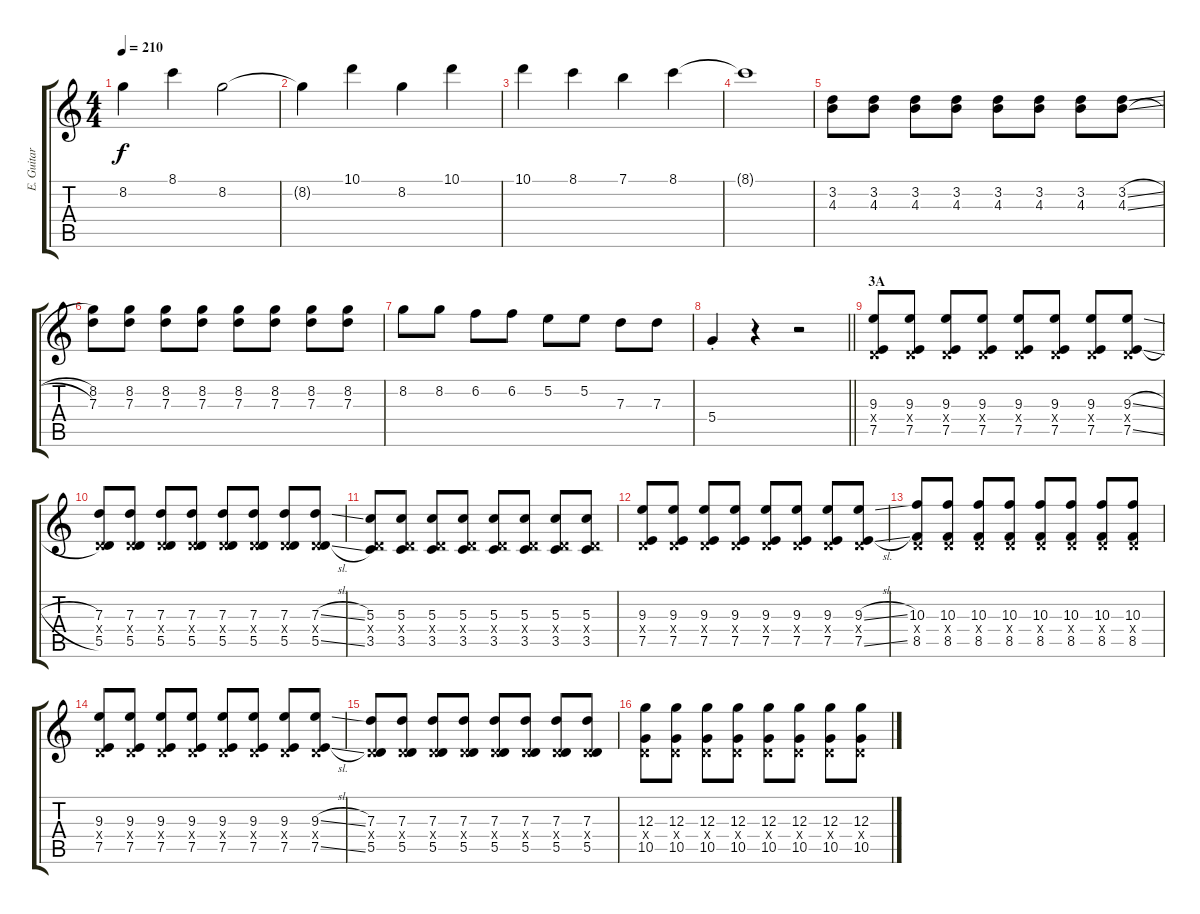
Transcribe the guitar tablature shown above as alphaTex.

\track ("E. Guitar III" "E. Guitar ") {instrument overdrivenguitar}
\staff {score tabs}
\tuning (E4 B3 G3 D3 A2 E2) {hide}
\ts (4 4)
\tempo 210
\clef g2
\ks c
8.2{t}.4{dy f} 8.1.4 8.2.2 |
8.2{t}.4 10.1.4 8.2.4 10.1.4 |
10.1.4 8.1.4 7.1.4 8.1.4 |
8.1{t}.1 |
(3.2 4.3).8 (3.2 4.3).8 (3.2 4.3).8 (3.2 4.3).8 (3.2 4.3).8 (3.2 4.3).8 (3.2 4.3).8 (3.2{sl} 4.3{sl}).8 |
(8.2 7.3).8 (8.2 7.3).8 (8.2 7.3).8 (8.2 7.3).8 (8.2 7.3).8 (8.2 7.3).8 (8.2 7.3).8 (8.2 7.3).8 |
8.2.8 8.2.8 6.2.8 6.2.8 5.2.8 5.2.8 7.3.8 7.3.8 |
\barLineRight lightlight
5.4{st}.4 r.4 r.2 |
\section ("" "3A")
(9.3 0.4{x} 7.5).8 (9.3 0.4{x} 7.5).8 (9.3 0.4{x} 7.5).8 (9.3 0.4{x} 7.5).8 (9.3 0.4{x} 7.5).8 (9.3 0.4{x} 7.5).8 (9.3 0.4{x} 7.5).8 (9.3{sl} 0.4{x} 7.5{sl}).8 |
(7.3 0.4{x} 5.5).8 (7.3 0.4{x} 5.5).8 (7.3 0.4{x} 5.5).8 (7.3 0.4{x} 5.5).8 (7.3 0.4{x} 5.5).8 (7.3 0.4{x} 5.5).8 (7.3 0.4{x} 5.5).8 (7.3{sl} 0.4{x} 5.5{sl}).8 |
(5.3 0.4{x} 3.5).8 (5.3 0.4{x} 3.5).8 (5.3 0.4{x} 3.5).8 (5.3 0.4{x} 3.5).8 (5.3 0.4{x} 3.5).8 (5.3 0.4{x} 3.5).8 (5.3 0.4{x} 3.5).8 (5.3 0.4{x} 3.5).8 |
(9.3 0.4{x} 7.5).8 (9.3 0.4{x} 7.5).8 (9.3 0.4{x} 7.5).8 (9.3 0.4{x} 7.5).8 (9.3 0.4{x} 7.5).8 (9.3 0.4{x} 7.5).8 (9.3 0.4{x} 7.5).8 (9.3{sl} 0.4{x} 7.5{sl}).8 |
(10.3 0.4{x} 8.5).8 (10.3 0.4{x} 8.5).8 (10.3 0.4{x} 8.5).8 (10.3 0.4{x} 8.5).8 (10.3 0.4{x} 8.5).8 (10.3 0.4{x} 8.5).8 (10.3 0.4{x} 8.5).8 (10.3 0.4{x} 8.5).8 |
(9.3 0.4{x} 7.5).8 (9.3 0.4{x} 7.5).8 (9.3 0.4{x} 7.5).8 (9.3 0.4{x} 7.5).8 (9.3 0.4{x} 7.5).8 (9.3 0.4{x} 7.5).8 (9.3 0.4{x} 7.5).8 (9.3{sl} 0.4{x} 7.5{sl}).8 |
(7.3 0.4{x} 5.5).8 (7.3 0.4{x} 5.5).8 (7.3 0.4{x} 5.5).8 (7.3 0.4{x} 5.5).8 (7.3 0.4{x} 5.5).8 (7.3 0.4{x} 5.5).8 (7.3 0.4{x} 5.5).8 (7.3 0.4{x} 5.5).8 |
(12.3 0.4{x} 10.5).8 (12.3 0.4{x} 10.5).8 (12.3 0.4{x} 10.5).8 (12.3 0.4{x} 10.5).8 (12.3 0.4{x} 10.5).8 (12.3 0.4{x} 10.5).8 (12.3 0.4{x} 10.5).8 (12.3 0.4{x} 10.5).8
